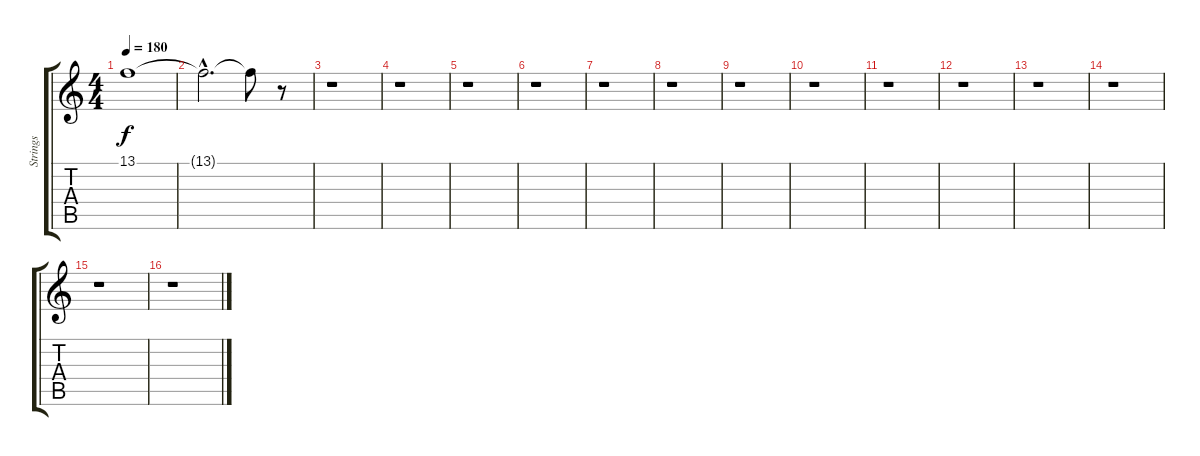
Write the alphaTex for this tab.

\track ("Strings" "Strings") {instrument stringensemble1}
\staff {score tabs}
\tuning (E4 B3 G3 D3 A2 E2) {hide}
\ts (4 4)
\tempo 180
\clef g2
\ks c
13.1.1{dy f} |
13.1{hac t}.2{d} 13.1{t}.8 r.8 |
r.1 |
r.1 |
r.1 |
r.1 |
r.1 |
r.1 |
r.1 |
r.1 |
r.1 |
r.1 |
r.1 |
r.1 |
r.1 |
r.1
